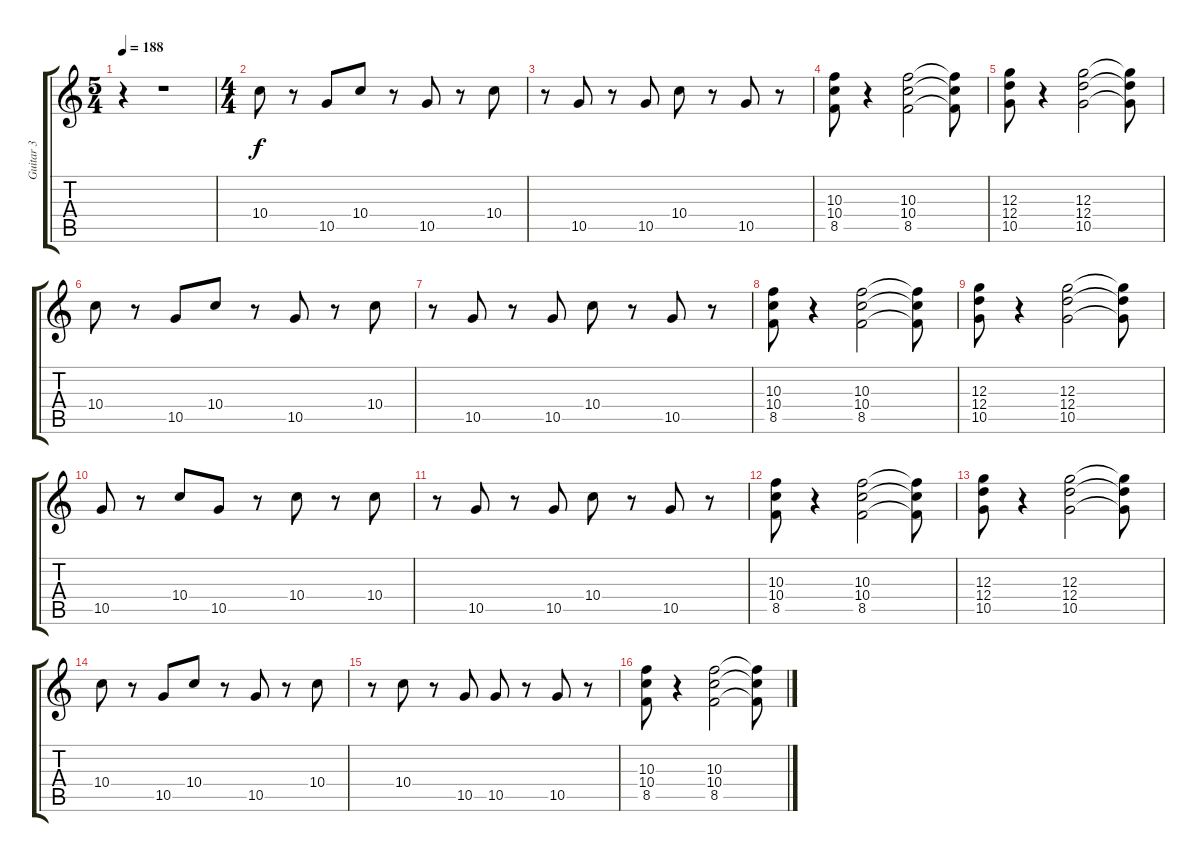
\track ("Guitar 3" "Guitar 3") {instrument electricguitarclean}
\staff {score tabs}
\tuning (E4 B3 G3 D3 A2 E2) {hide}
\ts (5 4)
\tempo 188
\clef g2
\ks c
r.4{dy f instrument electricguitarclean} r.1 |
\ts (4 4)
10.4.8 r.8 10.5.8 10.4.8 r.8 10.5.8 r.8 10.4.8 |
r.8 10.5.8 r.8 10.5.8 10.4.8 r.8 10.5.8 r.8 |
(10.3 10.4 8.5).8 r.4 (10.3 10.4 8.5).2 (10.3{t} 10.4{t} 8.5{t}).8 |
(12.3 12.4 10.5).8 r.4 (12.3 12.4 10.5).2 (12.3{t} 12.4{t} 10.5{t}).8 |
10.4.8 r.8 10.5.8 10.4.8 r.8 10.5.8 r.8 10.4.8 |
r.8 10.5.8 r.8 10.5.8 10.4.8 r.8 10.5.8 r.8 |
(10.3 10.4 8.5).8 r.4 (10.3 10.4 8.5).2 (10.3{t} 10.4{t} 8.5{t}).8 |
(12.3 12.4 10.5).8 r.4 (12.3 12.4 10.5).2 (12.3{t} 12.4{t} 10.5{t}).8 |
10.5.8 r.8 10.4.8 10.5.8 r.8 10.4.8 r.8 10.4.8 |
r.8 10.5.8 r.8 10.5.8 10.4.8 r.8 10.5.8 r.8 |
(10.3 10.4 8.5).8 r.4 (10.3 10.4 8.5).2 (10.3{t} 10.4{t} 8.5{t}).8 |
(12.3 12.4 10.5).8 r.4 (12.3 12.4 10.5).2 (12.3{t} 12.4{t} 10.5{t}).8 |
10.4.8 r.8 10.5.8 10.4.8 r.8 10.5.8 r.8 10.4.8 |
r.8 10.4.8 r.8 10.5.8 10.5.8 r.8 10.5.8 r.8 |
(10.3 10.4 8.5).8 r.4 (10.3 10.4 8.5).2 (10.3{t} 10.4{t} 8.5{t}).8
